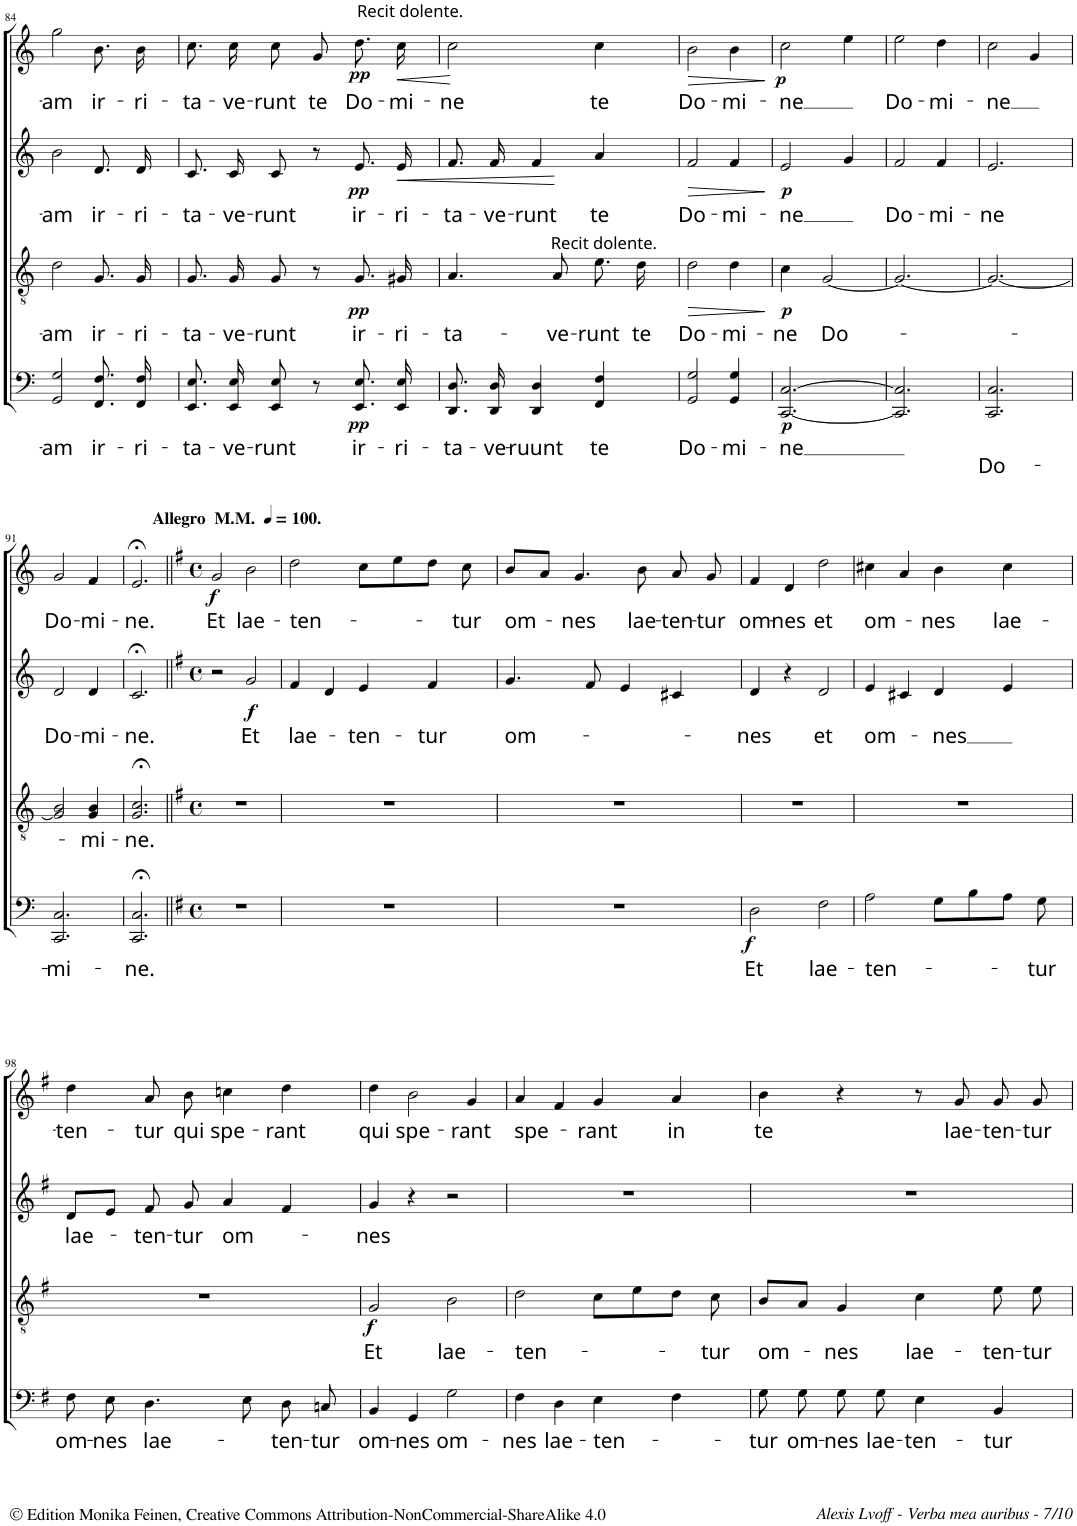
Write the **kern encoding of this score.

**kern	**text	**dynam	**kern	**text	**dynam	**kern	**text	**dynam	**kern	**text	**dynam
*part4	*part4	*part4	*part3	*part3	*part3	*part2	*part2	*part2	*part1	*part1	*part1
*staff4	*staff4	*staff4	*staff3	*staff3	*staff3	*staff2	*staff2	*staff2	*staff1	*staff1	*staff1
*I"BASSO.	*	*	*I"TENORE.	*	*	*I"ALTO.	*	*	*I"SOPRANO.	*	*
!!LO:PB:g=z
*clefF4	*	*	*clefGv2	*	*	*clefG2	*	*	*clefG2	*	*
*k[]	*	*	*k[]	*	*	*k[]	*	*	*k[]	*	*
*M3/4	*	*	*M3/4	*	*	*M3/4	*	*	*M3/4	*	*
=84	=84	=84	=84	=84	=84	=84	=84	=84	=84	=84	=84
!	!LO:LY:b	!	!	!LO:LY:b	!	!	!LO:LY:b	!	!	!LO:LY:b	!
2GG/ 2G/	-am	.	2d\	-am	.	2b\	-am	.	2gg\	-am	.
!	!LO:LY:b	!	!	!LO:LY:b	!	!	!LO:LY:b	!	!	!LO:LY:b	!
8.FF/ 8.F/	ir-	.	8.G/	ir-	.	8.d/	ir-	.	8.b\	ir-	.
!	!LO:LY:b	!	!	!LO:LY:b	!	!	!LO:LY:b	!	!	!LO:LY:b	!
16FF/ 16F/	-ri-	.	16G/	-ri-	.	16d/	-ri-	.	16b\	-ri-	.
=85	=85	=85	=85	=85	=85	=85	=85	=85	=85	=85	=85
!	!LO:LY:b	!	!	!LO:LY:b	!	!	!LO:LY:b	!	!	!LO:LY:b	!
8.EE/ 8.E/	-ta-	.	8.G/	-ta-	.	8.c/	-ta-	.	8.cc\	-ta-	.
!	!LO:LY:b	!	!	!LO:LY:b	!	!	!LO:LY:b	!	!	!LO:LY:b	!
16EE/ 16E/	-ve-	.	16G/	-ve-	.	16c/	-ve-	.	16cc\	-ve-	.
!	!LO:LY:b	!	!	!LO:LY:b	!	!	!LO:LY:b	!	!	!LO:LY:b	!
8EE/ 8E/	-runt	.	8G/	-runt	.	8c/	-runt	.	8cc\	-runt	.
!	!	!	!	!	!	!	!	!	!	!LO:LY:b	!
8r	.	.	8r	.	.	8r	.	.	8g/	te	.
!	!	!	!	!	!	!	!	!	!LO:TX:a:t=Recit dolente.	!	!
!	!LO:LY:b	!LO:DY:b	!	!LO:LY:b	!LO:DY:b	!	!LO:LY:b	!LO:DY:b	!	!LO:LY:b	!LO:DY:b
8.EE/ 8.E/	ir-	pp	8.G/	ir-	pp	8.e/	ir-	pp	8.dd\	Do-	pp
!	!LO:LY:b	!	!	!LO:LY:b	!	!	!LO:LY:b	!LO:HP:b	!	!LO:LY:b	!LO:HP:b
16EE/ 16E/	-ri-	.	16G#X/	-ri-	.	16e/	-ri-	<	16cc\	-mi-	<
.	.	.	.	.	.	.	.	.	.	.	[
=86	=86	=86	=86	=86	=86	=86	=86	=86	=86	=86	=86
!	!LO:LY:b	!	!	!LO:LY:b	!	!	!LO:LY:b	!	!	!LO:LY:b	!
8.DD/ 8.D/	-ta-	.	4.A/	-ta-	.	8.f/	-ta-	.	2cc\	-ne	.
!	!LO:LY:b	!	!	!	!	!	!LO:LY:b	!	!	!	!
16DD/ 16D/	ve-	.	.	.	.	16f/	-ve-	.	.	.	.
!	!LO:LY:b	!	!	!	!	!	!LO:LY:b	!	!	!	!
4DD/ 4D/	-ruunt	.	.	.	.	4f/	-runt	.	.	.	.
!	!	!	!	!LO:LY:b	!	!	!	!	!	!	!
.	.	.	8A/	-ve-	.	.	.	.	.	.	.
!	!	!	!LO:TX:a:t=Recit dolente.	!	!	!	!	!	!	!	!
!	!LO:LY:b	!	!	!LO:LY:b	!	!	!LO:LY:b	!	!	!LO:LY:b	!
4FF/ 4F/	te	.	8.e\	-runt	.	4a/	te	[	4cc\	te	.
!	!	!	!	!LO:LY:b	!	!	!	!	!	!	!
.	.	.	16d\	te	.	.	.	.	.	.	.
=87	=87	=87	=87	=87	=87	=87	=87	=87	=87	=87	=87
!	!LO:LY:b	!	!	!LO:LY:b	!LO:HP:b	!	!LO:LY:b	!LO:HP:b	!	!LO:LY:b	!LO:HP:b
2GG/ 2G/	Do-	.	2d\	Do-	>	2f/	Do-	>	2b\	Do-	>
!	!LO:LY:b	!	!	!LO:LY:b	!	!	!LO:LY:b	!	!	!LO:LY:b	!
4GG/ 4G/	-mi-	.	4d\	-mi-	.	4f/	-mi-	.	4b\	-mi-	.
.	.	.	.	.	]	.	.	]	.	.	]
=88	=88	=88	=88	=88	=88	=88	=88	=88	=88	=88	=88
!	!LO:LY:b	!LO:DY:b	!	!LO:LY:b	!LO:DY:b	!	!LO:LY:b	!LO:DY:b	!	!LO:LY:b	!LO:DY:b
[2.CC/ [2.C/	-ne	p	4c\	-ne	p	2e/	-ne	p	2cc\	-ne	p
!	!	!	!	!LO:LY:b	!	!	!	!	!	!	!
.	.	.	[2G/	Do-	.	.	.	.	.	.	.
.	.	.	.	.	.	4g/	.	.	4ee\	.	.
=89	=89	=89	=89	=89	=89	=89	=89	=89	=89	=89	=89
!	!	!	!	!	!	!	!LO:LY:b	!	!	!LO:LY:b	!
2.CC/] 2.C/]	.	.	2.G/_	.	.	2f/	Do-	.	2ee\	Do-	.
!	!	!	!	!	!	!	!LO:LY:b	!	!	!LO:LY:b	!
.	.	.	.	.	.	4f/	-mi-	.	4dd\	-mi-	.
=90	=90	=90	=90	=90	=90	=90	=90	=90	=90	=90	=90
!	!LO:LY:b	!	!	!	!	!	!LO:LY:b	!	!	!LO:LY:b	!
2.CC/ 2.C/	Do-	.	2.G/_	.	.	2.e/	-ne	.	2cc\	-ne	.
.	.	.	.	.	.	.	.	.	4g/	.	.
!!LO:LB:g=z
=91	=91	=91	=91	=91	=91	=91	=91	=91	=91	=91	=91
!	!LO:LY:b	!	!	!	!	!	!LO:LY:b	!	!	!LO:LY:b	!
2.CC/ 2.C/	-mi-	.	2G/] 2B/	.	.	2d/	Do-	.	2g/	Do-	.
!	!	!	!	!LO:LY:b	!	!	!LO:LY:b	!	!	!LO:LY:b	!
.	.	.	4G/ 4B/	-mi-	.	4d/	-mi-	.	4f/	-mi-	.
=92	=92	=92	=92	=92	=92	=92	=92	=92	=92	=92	=92
!	!LO:LY:b	!	!	!LO:LY:b	!	!	!LO:LY:b	!	!	!LO:LY:b	!
2.CC/;< 2.C/;<	-ne.	.	2.G/;< 2.c/;<	-ne.	.	2.c;</	-ne.	.	2.e;</	-ne.	.
=93||	=93||	=93||	=93||	=93||	=93||	=93||	=93||	=93||	=93||	=93||	=93||
*k[f#]	*	*	*k[f#]	*	*	*k[f#]	*	*	*k[f#]	*	*
*M4/4	*	*	*M4/4	*	*	*M4/4	*	*	*M4/4	*	*
*met(c)	*	*	*met(c)	*	*	*met(c)	*	*	*met(c)	*	*
*	*	*	*	*	*	*	*	*	*MM100	*	*
!	!	!	!	!	!	!	!	!	!LO:TX:a:B:t=Allegro  M.M.	!	!
!	!	!	!	!	!	!	!	!	!LO:TX:a:B:t=.	!	!
!	!	!	!	!	!	!	!	!	!	!LO:LY:b	!LO:DY:b
1r	.	.	1r	.	.	2r	.	.	2g/	Et	f
!	!	!	!	!	!	!	!LO:LY:b	!LO:DY:b	!	!LO:LY:b	!
.	.	.	.	.	.	2g/	Et	f	2b\	lae-	.
=94	=94	=94	=94	=94	=94	=94	=94	=94	=94	=94	=94
!	!	!	!	!	!	!	!LO:LY:b	!	!	!LO:LY:b	!
1r	.	.	1r	.	.	4f#/	lae-	.	2dd\	-ten-	.
.	.	.	.	.	.	4d/	.	.	.	.	.
!	!	!	!	!	!	!	!LO:LY:b	!	!	!	!
.	.	.	.	.	.	4e/	-ten-	.	8cc\L	.	.
.	.	.	.	.	.	.	.	.	8ee\	.	.
!	!	!	!	!	!	!	!LO:LY:b	!	!	!	!
.	.	.	.	.	.	4f#/	-tur	.	8dd\J	.	.
!	!	!	!	!	!	!	!	!	!	!LO:LY:b	!
.	.	.	.	.	.	.	.	.	8cc\	-tur	.
=95	=95	=95	=95	=95	=95	=95	=95	=95	=95	=95	=95
!	!	!	!	!	!	!	!LO:LY:b	!	!	!LO:LY:b	!
1r	.	.	1r	.	.	4.g/	om-	.	8b/L	om-	.
.	.	.	.	.	.	.	.	.	8a/J	.	.
!	!	!	!	!	!	!	!	!	!	!LO:LY:b	!
.	.	.	.	.	.	.	.	.	4.g/	-nes	.
.	.	.	.	.	.	8f#/	.	.	.	.	.
.	.	.	.	.	.	4e/	.	.	.	.	.
!	!	!	!	!	!	!	!	!	!	!LO:LY:b	!
.	.	.	.	.	.	.	.	.	8b\	lae-	.
!	!	!	!	!	!	!	!	!	!	!LO:LY:b	!
.	.	.	.	.	.	4c#X/	.	.	8a/	-ten-	.
!	!	!	!	!	!	!	!	!	!	!LO:LY:b	!
.	.	.	.	.	.	.	.	.	8g/	-tur	.
=96	=96	=96	=96	=96	=96	=96	=96	=96	=96	=96	=96
!	!LO:LY:b	!LO:DY:b	!	!	!	!	!LO:LY:b	!	!	!LO:LY:b	!
2D\	Et	f	1r	.	.	4d/	-nes	.	4f#/	om-	.
!	!	!	!	!	!	!	!	!	!	!LO:LY:b	!
.	.	.	.	.	.	4r	.	.	4d/	-nes	.
!	!LO:LY:b	!	!	!	!	!	!LO:LY:b	!	!	!LO:LY:b	!
2F#\	lae-	.	.	.	.	2d/	et	.	2dd\	et	.
=97	=97	=97	=97	=97	=97	=97	=97	=97	=97	=97	=97
!	!LO:LY:b	!	!	!	!	!	!LO:LY:b	!	!	!LO:LY:b	!
2A\	-ten-	.	1r	.	.	4e/	om-	.	4cc#X\	om-	.
.	.	.	.	.	.	4c#X/	.	.	4a/	.	.
!	!	!	!	!	!	!	!LO:LY:b	!	!	!LO:LY:b	!
8G\L	.	.	.	.	.	4d/	-nes	.	4b\	-nes	.
8B\	.	.	.	.	.	.	.	.	.	.	.
!	!	!	!	!	!	!	!	!	!	!LO:LY:b	!
8A\J	.	.	.	.	.	4e/	.	.	4cc#\	lae-	.
!	!LO:LY:b	!	!	!	!	!	!	!	!	!	!
8G\	-tur	.	.	.	.	.	.	.	.	.	.
!!LO:LB:g=z
=98	=98	=98	=98	=98	=98	=98	=98	=98	=98	=98	=98
!	!LO:LY:b	!	!	!	!	!	!LO:LY:b	!	!	!LO:LY:b	!
8F#\	om-	.	1r	.	.	8d/L	lae-	.	4dd\	-ten-	.
!	!LO:LY:b	!	!	!	!	!	!	!	!	!	!
8E\	nes	.	.	.	.	8e/J	.	.	.	.	.
!	!LO:LY:b	!	!	!	!	!	!LO:LY:b	!	!	!LO:LY:b	!
4.D\	lae-	.	.	.	.	8f#/	-ten-	.	8a/	-tur	.
!	!	!	!	!	!	!	!LO:LY:b	!	!	!LO:LY:b	!
.	.	.	.	.	.	8g/	-tur	.	8b\	qui	.
!	!	!	!	!	!	!	!LO:LY:b	!	!	!LO:LY:b	!
.	.	.	.	.	.	4a/	om-	.	4ccn\	spe-	.
8E\	.	.	.	.	.	.	.	.	.	.	.
!	!LO:LY:b	!	!	!	!	!	!	!	!	!LO:LY:b	!
8D\	-ten-	.	.	.	.	4f#/	.	.	4dd\	-rant	.
!	!LO:LY:b	!	!	!	!	!	!	!	!	!	!
8Cn/	-tur	.	.	.	.	.	.	.	.	.	.
=99	=99	=99	=99	=99	=99	=99	=99	=99	=99	=99	=99
!	!LO:LY:b	!	!	!LO:LY:b	!LO:DY:b	!	!LO:LY:b	!	!	!LO:LY:b	!
4BB/	om-	.	2G/	Et	f	4g/	-nes	.	4dd\	qui	.
!	!LO:LY:b	!	!	!	!	!	!	!	!	!LO:LY:b	!
4GG/	-nes	.	.	.	.	4r	.	.	2b\	spe-	.
!	!LO:LY:b	!	!	!LO:LY:b	!	!	!	!	!	!	!
2G\	om-	.	2B\	lae-	.	2r	.	.	.	.	.
!	!	!	!	!	!	!	!	!	!	!LO:LY:b	!
.	.	.	.	.	.	.	.	.	4g/	-rant	.
=100	=100	=100	=100	=100	=100	=100	=100	=100	=100	=100	=100
!	!LO:LY:b	!	!	!LO:LY:b	!	!	!	!	!	!LO:LY:b	!
4F#\	-nes	.	2d\	-ten-	.	1r	.	.	4a/	spe-	.
!	!LO:LY:b	!	!	!	!	!	!	!	!	!	!
4D\	lae-	.	.	.	.	.	.	.	4f#/	.	.
!	!LO:LY:b	!	!	!	!	!	!	!	!	!LO:LY:b	!
4E\	-ten-	.	8c\L	.	.	.	.	.	4g/	-rant	.
.	.	.	8e\	.	.	.	.	.	.	.	.
!	!	!	!	!	!	!	!	!	!	!LO:LY:b	!
4F#\	.	.	8d\J	.	.	.	.	.	4a/	in	.
!	!	!	!	!LO:LY:b	!	!	!	!	!	!	!
.	.	.	8c\	-tur	.	.	.	.	.	.	.
=101	=101	=101	=101	=101	=101	=101	=101	=101	=101	=101	=101
!	!LO:LY:b	!	!	!LO:LY:b	!	!	!	!	!	!LO:LY:b	!
8G\	-tur	.	8B/L	om-	.	1r	.	.	4b\	te	.
!	!LO:LY:b	!	!	!	!	!	!	!	!	!	!
8G\	om-	.	8A/J	.	.	.	.	.	.	.	.
!	!LO:LY:b	!	!	!LO:LY:b	!	!	!	!	!	!	!
8G\	-nes	.	4G/	-nes	.	.	.	.	4r	.	.
!	!LO:LY:b	!	!	!	!	!	!	!	!	!	!
8G\	lae-	.	.	.	.	.	.	.	.	.	.
!	!LO:LY:b	!	!	!LO:LY:b	!	!	!	!	!	!	!
4E\	-ten-	.	4c\	lae-	.	.	.	.	8r	.	.
!	!	!	!	!	!	!	!	!	!	!LO:LY:b	!
.	.	.	.	.	.	.	.	.	8g/	lae-	.
!	!LO:LY:b	!	!	!LO:LY:b	!	!	!	!	!	!LO:LY:b	!
4BB/	-tur	.	8e\	-ten-	.	.	.	.	8g/	-ten-	.
!	!	!	!	!LO:LY:b	!	!	!	!	!	!LO:LY:b	!
.	.	.	8e\	-tur	.	.	.	.	8g/	-tur	.
=	=	=	=	=	=	=	=	=	=	=	=
*-	*-	*-	*-	*-	*-	*-	*-	*-	*-	*-	*-
